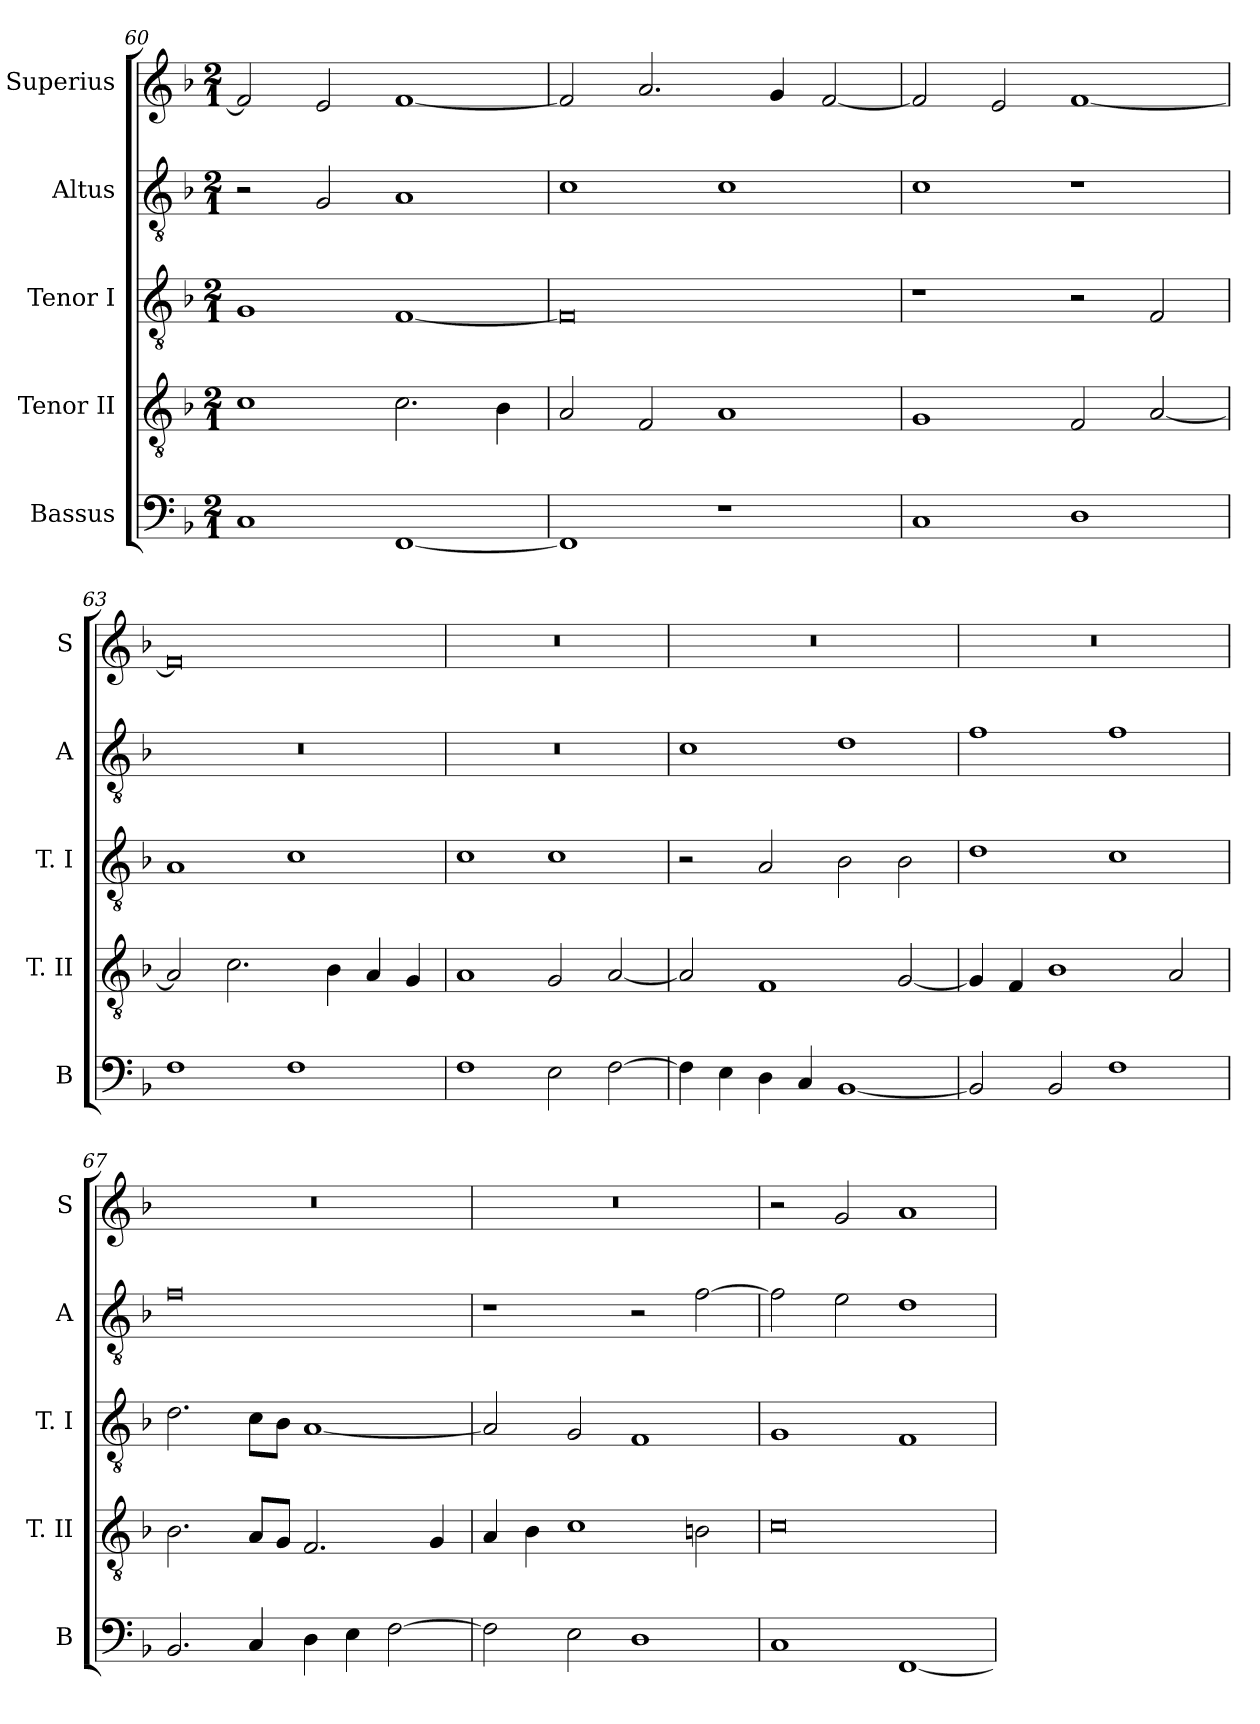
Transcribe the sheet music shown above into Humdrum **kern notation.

**kern	**kern	**kern	**kern	**kern
*part5	*part4	*part3	*part2	*part1
*staff5	*staff4	*staff3	*staff2	*staff1
*I"Bassus	*I"Tenor II	*I"Tenor I	*I"Altus	*I"Superius
*I'B	*I'T. II	*I'T. I	*I'A	*I'S
*clefF4	*clefGv2	*clefGv2	*clefGv2	*clefG2
*k[b-]	*k[b-]	*k[b-]	*k[b-]	*k[b-]
*F:	*F:	*F:	*F:	*F:
*M2/1	*M2/1	*M2/1	*M2/1	*M2/1
=60	=60	=60	=60	=60
1C	1c	1G	2r	2f]
.	.	.	2G	2e
[1FF	2.c	[1F	1A	[1f
.	4B-	.	.	.
=61	=61	=61	=61	=61
1FF]	2A	0F]	1c	2f]
.	2F	.	.	2.a
1r	1A	.	1c	.
.	.	.	.	4g
.	.	.	.	[2f
=62	=62	=62	=62	=62
1C	1G	1r	1c	2f]
.	.	.	.	2e
1D	2F	2r	1r	[1f
.	[2A	2F	.	.
=63	=63	=63	=63	=63
1F	2A]	1A	0r	0f]
.	2.c	.	.	.
1F	.	1c	.	.
.	4B-	.	.	.
.	4A	.	.	.
.	4G	.	.	.
=64	=64	=64	=64	=64
1F	1A	1c	0r	0r
2E	2G	1c	.	.
[2F	[2A	.	.	.
=65	=65	=65	=65	=65
4F]	2A]	2r	1c	0r
4E	.	.	.	.
4D	1F	2A	.	.
4C	.	.	.	.
[1BB-	.	2B-	1d	.
.	[2G	2B-	.	.
=66	=66	=66	=66	=66
2BB-]	4G]	1d	1f	0r
.	4F	.	.	.
2BB-	1B-	.	.	.
1F	.	1c	1f	.
.	2A	.	.	.
=67	=67	=67	=67	=67
2.BB-	2.B-	2.d	0f	0r
4C	8AL	8cL	.	.
.	8GJ	8B-J	.	.
4D	2.F	[1A	.	.
4E	.	.	.	.
[2F	.	.	.	.
.	4G	.	.	.
=68	=68	=68	=68	=68
2F]	4A	2A]	1r	0r
.	4B-	.	.	.
2E	1c	2G	.	.
1D	.	1F	2r	.
.	2Bn	.	[2f	.
=69	=69	=69	=69	=69
1C	0c	1G	2f]	2r
.	.	.	2e	2g
[1FF	.	1F	1d	1a
=	=	=	=	=
*-	*-	*-	*-	*-
